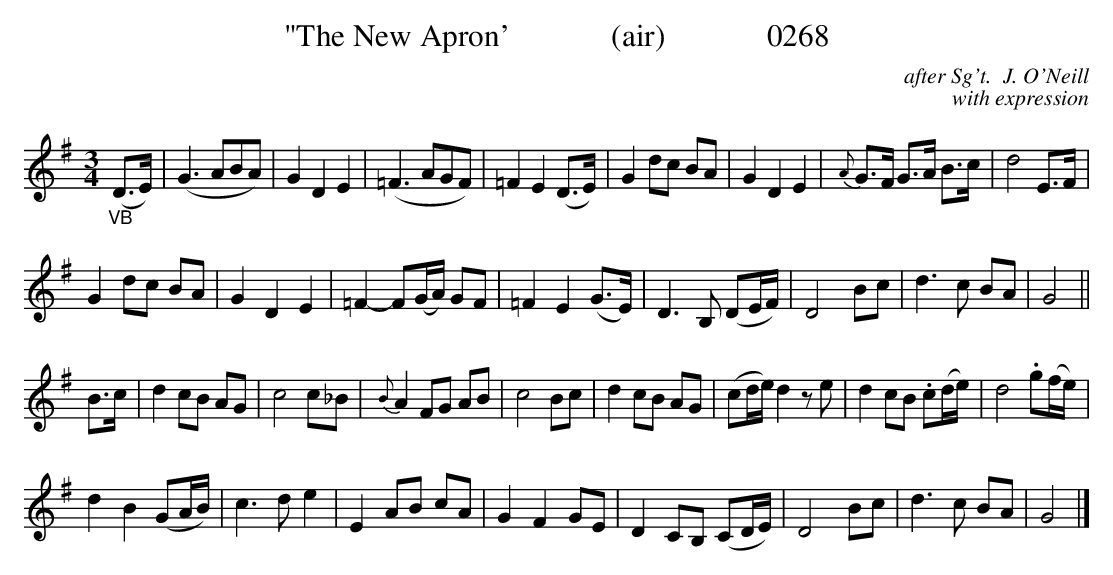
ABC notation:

X:1
T:"The New Apron'             (air)             0268
C:after Sg't.  J. O'Neill
C:with expression
M:3/4
L:1/8
K:G
"_VB"(D3/2E/2)|(G3ABA)|G2D2E2|(=F3AGF)|=F2E2(D3/2E/2)|G2dc BA|G2D2E2|{A}G3/2F/2 G3/2A/2 B3/2c/2|d4E3/2F/2|
G2dc BA|G2D2E2|=F2-F(G/2A/2) GF|=F2E2(G3/2E/2)|D3B, (DE/2F/2)|D4Bc|d3c BA|G4||
B3/2c/2|d2cB AG|c4c_B|{B}A2FG AB|c4Bc|d2cB AG|(cd/2e/2) d2ze|d2cB .c(d/2e/2)|d4.g(f/2e/2)|
d2B2(GA/2B/2)|c3d e2|E2AB cA|G2F2GE|D2CB, (CD/2E/2)|D4Bc|d3c BA|G4|]
